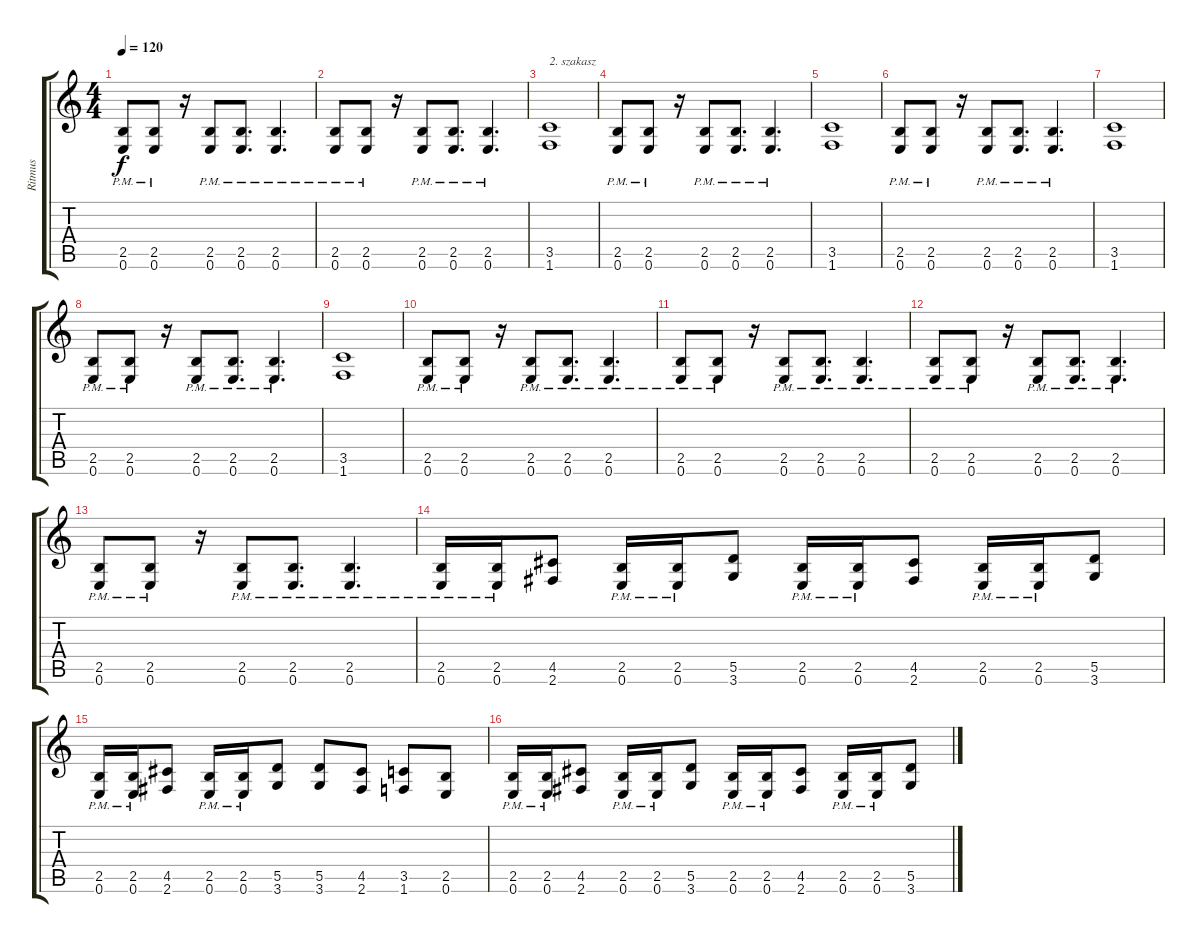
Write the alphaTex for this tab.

\track ("Ritmus" "Ritmus") {instrument electricguitarjazz}
\staff {score tabs}
\tuning (E4 B3 G3 D3 A2 E2) {hide}
\ts (4 4)
\tempo 120
\clef g2
\ks c
(2.5{pm} 0.6{pm}).8{dy f} (2.5{pm} 0.6{pm}).8 r.16 (2.5{pm} 0.6{pm}).8 (2.5{pm} 0.6{pm}).8{d} (2.5{pm} 0.6{pm}).4{d} |
(2.5{pm} 0.6{pm}).8 (2.5{pm} 0.6{pm}).8 r.16 (2.5{pm} 0.6{pm}).8 (2.5{pm} 0.6{pm}).8{d} (2.5{pm} 0.6{pm}).4{d} |
(3.5 1.6).1{txt "2. szakasz"} |
(2.5{pm} 0.6{pm}).8 (2.5{pm} 0.6{pm}).8 r.16 (2.5{pm} 0.6{pm}).8 (2.5{pm} 0.6{pm}).8{d} (2.5{pm} 0.6{pm}).4{d} |
(3.5 1.6).1 |
(2.5{pm} 0.6{pm}).8 (2.5{pm} 0.6{pm}).8 r.16 (2.5{pm} 0.6{pm}).8 (2.5{pm} 0.6{pm}).8{d} (2.5{pm} 0.6{pm}).4{d} |
(3.5 1.6).1 |
(2.5{pm} 0.6{pm}).8 (2.5{pm} 0.6{pm}).8 r.16 (2.5{pm} 0.6{pm}).8 (2.5{pm} 0.6{pm}).8{d} (2.5{pm} 0.6{pm}).4{d} |
(3.5 1.6).1 |
(2.5{pm} 0.6{pm}).8 (2.5{pm} 0.6{pm}).8 r.16 (2.5{pm} 0.6{pm}).8 (2.5{pm} 0.6{pm}).8{d} (2.5{pm} 0.6{pm}).4{d} |
(2.5{pm} 0.6{pm}).8 (2.5{pm} 0.6{pm}).8 r.16 (2.5{pm} 0.6{pm}).8 (2.5{pm} 0.6{pm}).8{d} (2.5{pm} 0.6{pm}).4{d} |
(2.5{pm} 0.6{pm}).8 (2.5{pm} 0.6{pm}).8 r.16 (2.5{pm} 0.6{pm}).8 (2.5{pm} 0.6{pm}).8{d} (2.5{pm} 0.6{pm}).4{d} |
(2.5{pm} 0.6{pm}).8 (2.5{pm} 0.6{pm}).8 r.16 (2.5{pm} 0.6{pm}).8 (2.5{pm} 0.6{pm}).8{d} (2.5{pm} 0.6{pm}).4{d} |
(2.5{pm} 0.6{pm}).16 (2.5{pm} 0.6{pm}).16 (4.5 2.6).8 (2.5{pm} 0.6{pm}).16 (2.5{pm} 0.6{pm}).16 (5.5 3.6).8 (2.5{pm} 0.6{pm}).16 (2.5{pm} 0.6{pm}).16 (4.5 2.6).8 (2.5{pm} 0.6{pm}).16 (2.5{pm} 0.6{pm}).16 (5.5 3.6).8 |
(2.5{pm} 0.6{pm}).16 (2.5{pm} 0.6{pm}).16 (4.5 2.6).8 (2.5{pm} 0.6{pm}).16 (2.5{pm} 0.6{pm}).16 (5.5 3.6).8 (5.5 3.6).8 (4.5 2.6).8 (3.5 1.6).8 (2.5 0.6).8 |
(2.5{pm} 0.6{pm}).16 (2.5{pm} 0.6{pm}).16 (4.5 2.6).8 (2.5{pm} 0.6{pm}).16 (2.5{pm} 0.6{pm}).16 (5.5 3.6).8 (2.5{pm} 0.6{pm}).16 (2.5{pm} 0.6{pm}).16 (4.5 2.6).8 (2.5{pm} 0.6{pm}).16 (2.5{pm} 0.6{pm}).16 (5.5 3.6).8
